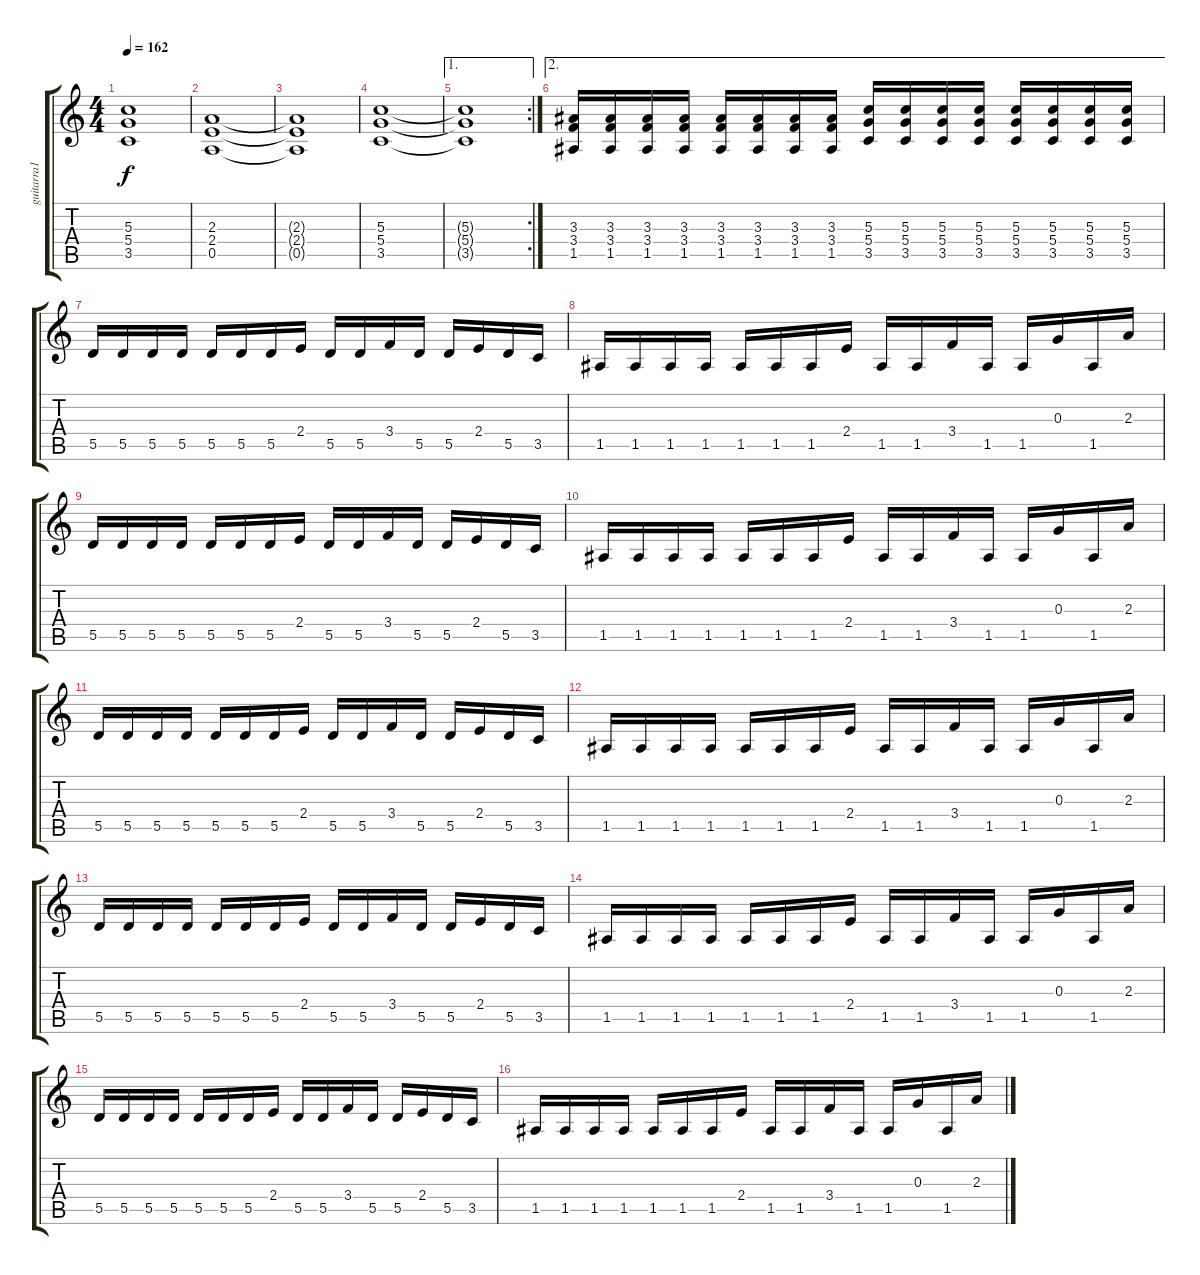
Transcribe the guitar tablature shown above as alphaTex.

\track ("guitarra1" "guitarra1") {instrument overdrivenguitar}
\staff {score tabs}
\tuning (E4 B3 G3 D3 A2 E2) {hide}
\ts (4 4)
\tempo 162
\clef g2
\ks c
(5.3{t} 5.4{t} 3.5{t}).1{dy f} |
(2.3 2.4 0.5).1 |
(2.3{t} 2.4{t} 0.5{t}).1 |
(5.3 5.4 3.5).1 |
\ae 1
\rc 2
(5.3{t} 5.4{t} 3.5{t}).1 |
\ae 2
(3.3 3.4 1.5).16 (3.3 3.4 1.5).16 (3.3 3.4 1.5).16 (3.3 3.4 1.5).16 (3.3 3.4 1.5).16 (3.3 3.4 1.5).16 (3.3 3.4 1.5).16 (3.3 3.4 1.5).16 (5.3 5.4 3.5).16 (5.3 5.4 3.5).16 (5.3 5.4 3.5).16 (5.3 5.4 3.5).16 (5.3 5.4 3.5).16 (5.3 5.4 3.5).16 (5.3 5.4 3.5).16 (5.3 5.4 3.5).16 |
5.5.16 5.5.16 5.5.16 5.5.16 5.5.16 5.5.16 5.5.16 2.4.16 5.5.16 5.5.16 3.4.16 5.5.16 5.5.16 2.4.16 5.5.16 3.5.16 |
1.5.16 1.5.16 1.5.16 1.5.16 1.5.16 1.5.16 1.5.16 2.4.16 1.5.16 1.5.16 3.4.16 1.5.16 1.5.16 0.3.16 1.5.16 2.3.16 |
5.5.16 5.5.16 5.5.16 5.5.16 5.5.16 5.5.16 5.5.16 2.4.16 5.5.16 5.5.16 3.4.16 5.5.16 5.5.16 2.4.16 5.5.16 3.5.16 |
1.5.16 1.5.16 1.5.16 1.5.16 1.5.16 1.5.16 1.5.16 2.4.16 1.5.16 1.5.16 3.4.16 1.5.16 1.5.16 0.3.16 1.5.16 2.3.16 |
5.5.16 5.5.16 5.5.16 5.5.16 5.5.16 5.5.16 5.5.16 2.4.16 5.5.16 5.5.16 3.4.16 5.5.16 5.5.16 2.4.16 5.5.16 3.5.16 |
1.5.16 1.5.16 1.5.16 1.5.16 1.5.16 1.5.16 1.5.16 2.4.16 1.5.16 1.5.16 3.4.16 1.5.16 1.5.16 0.3.16 1.5.16 2.3.16 |
5.5.16 5.5.16 5.5.16 5.5.16 5.5.16 5.5.16 5.5.16 2.4.16 5.5.16 5.5.16 3.4.16 5.5.16 5.5.16 2.4.16 5.5.16 3.5.16 |
1.5.16 1.5.16 1.5.16 1.5.16 1.5.16 1.5.16 1.5.16 2.4.16 1.5.16 1.5.16 3.4.16 1.5.16 1.5.16 0.3.16 1.5.16 2.3.16 |
5.5.16 5.5.16 5.5.16 5.5.16 5.5.16 5.5.16 5.5.16 2.4.16 5.5.16 5.5.16 3.4.16 5.5.16 5.5.16 2.4.16 5.5.16 3.5.16 |
1.5.16 1.5.16 1.5.16 1.5.16 1.5.16 1.5.16 1.5.16 2.4.16 1.5.16 1.5.16 3.4.16 1.5.16 1.5.16 0.3.16 1.5.16 2.3.16
